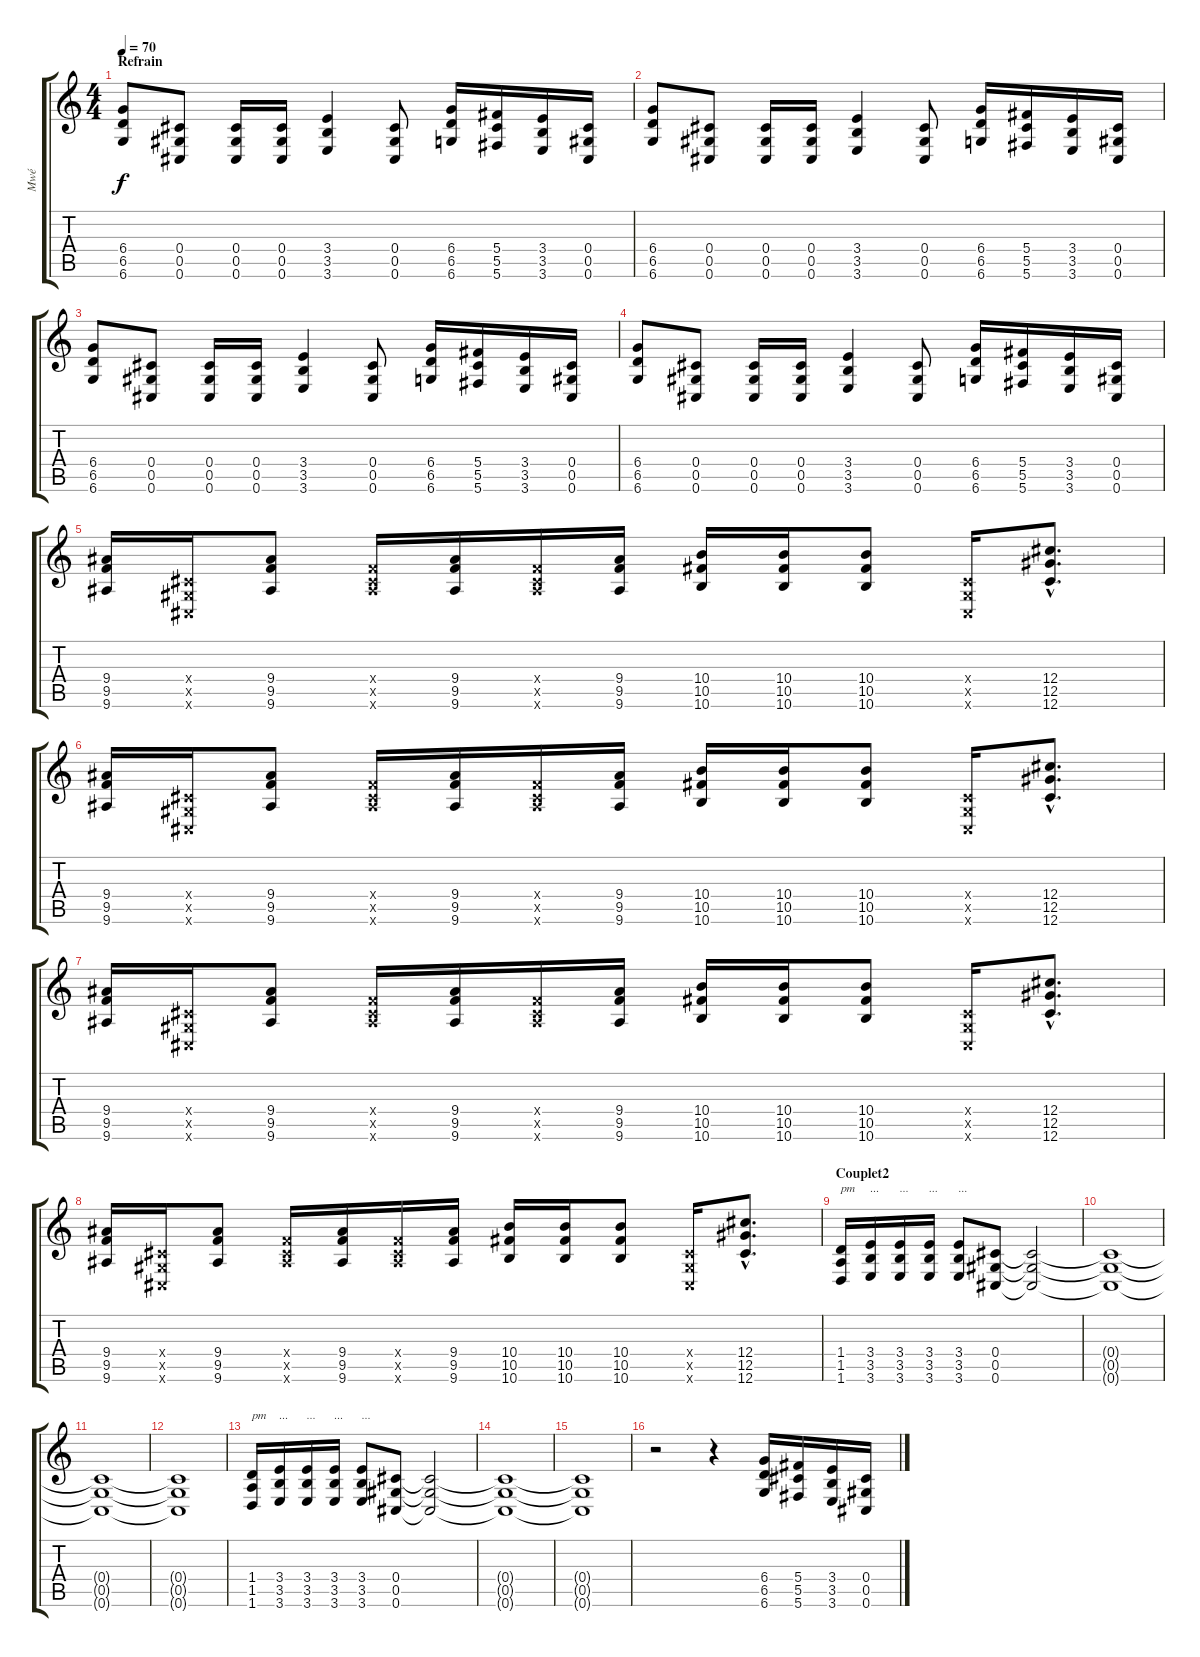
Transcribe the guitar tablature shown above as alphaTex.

\track ("Mwé" "Mwé") {instrument overdrivenguitar}
\staff {score tabs}
\tuning (Eb4 Bb3 Gb3 Db3 Ab2 Db2) {hide}
\ts (4 4)
\section ("" "Refrain")
\tempo 70
\clef g2
\ks c
(6.4 6.5 6.6).8{dy f} (0.4 0.5 0.6).8 (0.4 0.5 0.6).16 (0.4 0.5 0.6).16 (3.4 3.5 3.6).4 (0.4 0.5 0.6).8 (6.4 6.5 6.6).16 (5.4 5.5 5.6).16 (3.4 3.5 3.6).16 (0.4 0.5 0.6).16 |
(6.4 6.5 6.6).8 (0.4 0.5 0.6).8 (0.4 0.5 0.6).16 (0.4 0.5 0.6).16 (3.4 3.5 3.6).4 (0.4 0.5 0.6).8 (6.4 6.5 6.6).16 (5.4 5.5 5.6).16 (3.4 3.5 3.6).16 (0.4 0.5 0.6).16 |
(6.4 6.5 6.6).8 (0.4 0.5 0.6).8 (0.4 0.5 0.6).16 (0.4 0.5 0.6).16 (3.4 3.5 3.6).4 (0.4 0.5 0.6).8 (6.4 6.5 6.6).16 (5.4 5.5 5.6).16 (3.4 3.5 3.6).16 (0.4 0.5 0.6).16 |
(6.4 6.5 6.6).8 (0.4 0.5 0.6).8 (0.4 0.5 0.6).16 (0.4 0.5 0.6).16 (3.4 3.5 3.6).4 (0.4 0.5 0.6).8 (6.4 6.5 6.6).16 (5.4 5.5 5.6).16 (3.4 3.5 3.6).16 (0.4 0.5 0.6).16 |
(9.4 9.5 9.6).16 (0.4{x} 0.5{x} 0.6{x}).16 (9.4 9.5 9.6).8 (0.4{x} 9.5{x} 9.6{x}).16 (9.4 9.5 9.6).16 (0.4{x} 9.5{x} 9.6{x}).16 (9.4 9.5 9.6).16 (10.4 10.5 10.6).16 (10.4 10.5 10.6).16 (10.4 10.5 10.6).8 (0.4{x} 0.5{x} 0.6{x}).16 (12.4{hac} 12.5{hac} 12.6{hac}).8{d} |
(9.4 9.5 9.6).16 (0.4{x} 0.5{x} 0.6{x}).16 (9.4 9.5 9.6).8 (0.4{x} 9.5{x} 9.6{x}).16 (9.4 9.5 9.6).16 (0.4{x} 9.5{x} 9.6{x}).16 (9.4 9.5 9.6).16 (10.4 10.5 10.6).16 (10.4 10.5 10.6).16 (10.4 10.5 10.6).8 (0.4{x} 0.5{x} 0.6{x}).16 (12.4{hac} 12.5{hac} 12.6{hac}).8{d} |
(9.4 9.5 9.6).16 (0.4{x} 0.5{x} 0.6{x}).16 (9.4 9.5 9.6).8 (0.4{x} 9.5{x} 9.6{x}).16 (9.4 9.5 9.6).16 (0.4{x} 9.5{x} 9.6{x}).16 (9.4 9.5 9.6).16 (10.4 10.5 10.6).16 (10.4 10.5 10.6).16 (10.4 10.5 10.6).8 (0.4{x} 0.5{x} 0.6{x}).16 (12.4{hac} 12.5{hac} 12.6{hac}).8{d} |
(9.4 9.5 9.6).16 (0.4{x} 0.5{x} 0.6{x}).16 (9.4 9.5 9.6).8 (0.4{x} 9.5{x} 9.6{x}).16 (9.4 9.5 9.6).16 (0.4{x} 9.5{x} 9.6{x}).16 (9.4 9.5 9.6).16 (10.4 10.5 10.6).16 (10.4 10.5 10.6).16 (10.4 10.5 10.6).8 (0.4{x} 0.5{x} 0.6{x}).16 (12.4{hac} 12.5{hac} 12.6{hac}).8{d} |
\section ("" "Couplet2")
(1.4 1.5 1.6).16{txt "pm"} (3.4 3.5 3.6).16{txt "..."} (3.4 3.5 3.6).16{txt "..."} (3.4 3.5 3.6).16{txt "..."} (3.4 3.5 3.6).8{txt "..."} (0.4 0.5 0.6).8 (0.4{t} 0.5{t} 0.6{t}).2 |
(0.4{t} 0.5{t} 0.6{t}).1 |
(0.4{t} 0.5{t} 0.6{t}).1 |
(0.4{t} 0.5{t} 0.6{t}).1 |
(1.4 1.5 1.6).16{txt "pm"} (3.4 3.5 3.6).16{txt "..."} (3.4 3.5 3.6).16{txt "..."} (3.4 3.5 3.6).16{txt "..."} (3.4 3.5 3.6).8{txt "..."} (0.4 0.5 0.6).8 (0.4{t} 0.5{t} 0.6{t}).2 |
(0.4{t} 0.5{t} 0.6{t}).1 |
(0.4{t} 0.5{t} 0.6{t}).1 |
r.2 r.4 (6.4 6.5 6.6).16 (5.4 5.5 5.6).16 (3.4 3.5 3.6).16 (0.4 0.5 0.6).16
